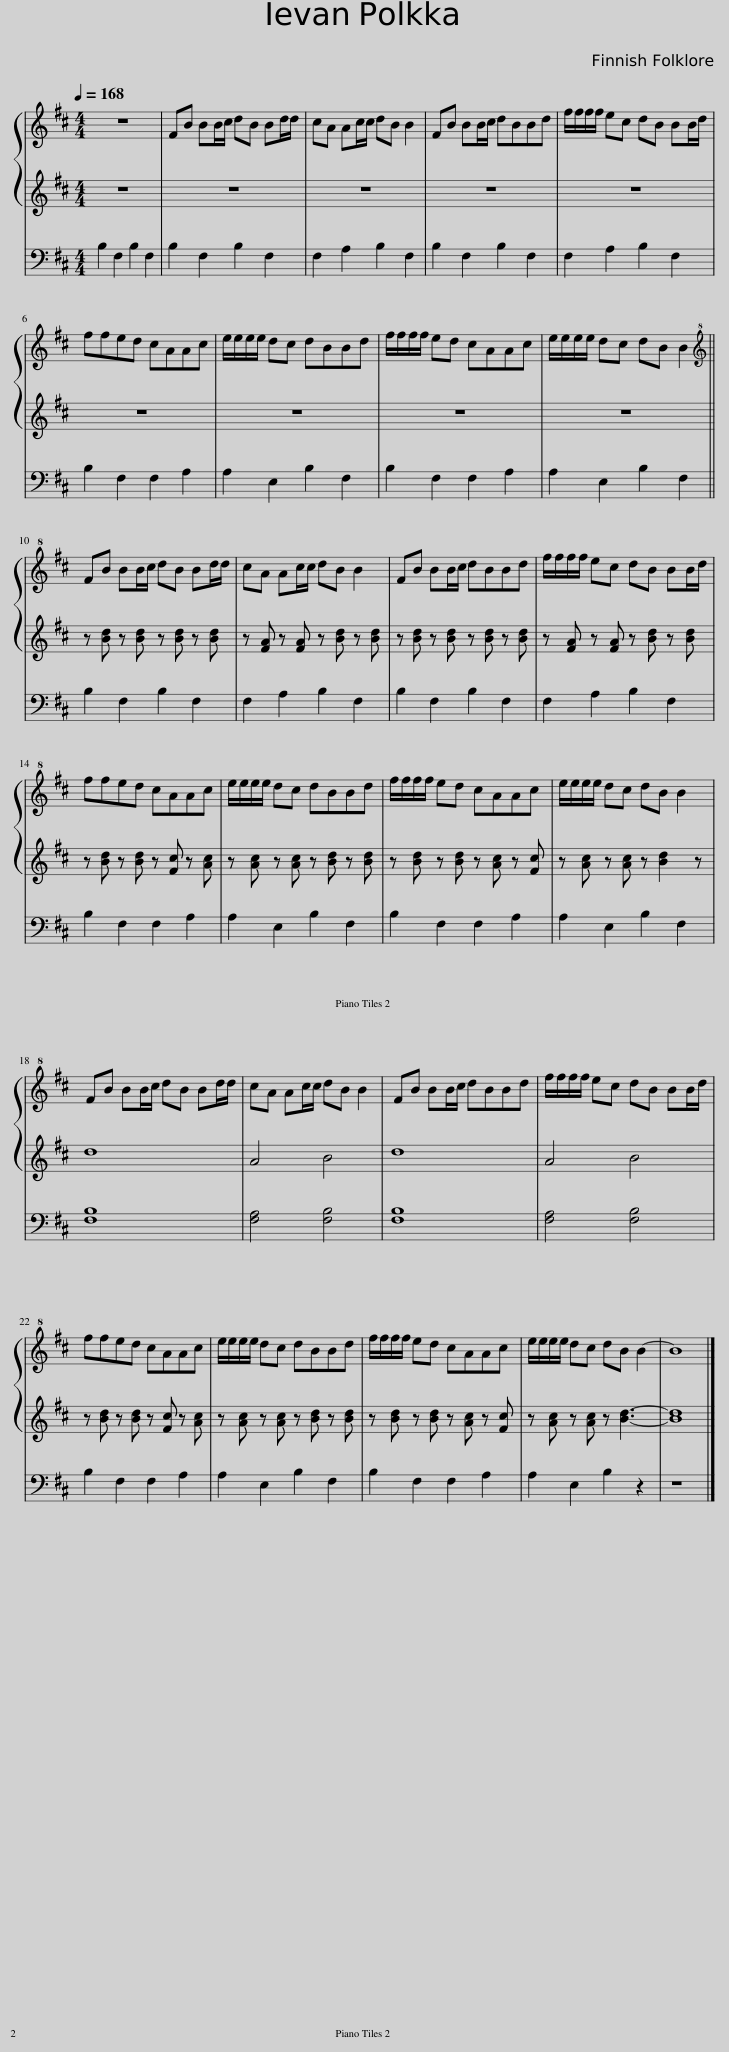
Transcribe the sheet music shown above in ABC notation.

X:1
%%score { 1 | 2 | 3 }
L:1/8
Q:1/4=168
M:4/4
I:linebreak $
K:D
V:1 treble
V:2 treble
V:3 bass
V:1
 z8 | FB BB/c/ dB Bd/d/ | cA Ac/c/ dB B2 | FB BB/c/ dBBd | f/f/f/f/ ec dB BB/d/ |$ %5
 ffed cAAc | e/e/e/e/ dc dBBd | f/f/f/f/ ed cAAc | e/e/e/e/ dc dB B2 ||$[K:treble+8] FB BB/c/ dB Bd/d/ | %10
 cA Ac/c/ dB B2 | FB BB/c/ dBBd | f/f/f/f/ ec dB BB/d/ |$ ffed cAAc | e/e/e/e/ dc dBBd | %15
 f/f/f/f/ ed cAAc | e/e/e/e/ dc dB B2 |$ FB BB/c/ dB Bd/d/ | cA Ac/c/ dB B2 | FB BB/c/ dBBd | %20
 f/f/f/f/ ec dB BB/d/ |$ ffed cAAc | e/e/e/e/ dc dBBd | f/f/f/f/ ed cAAc | e/e/e/e/ dc dB B2- | %25
 B8 |] %26
V:2
 z8 | z8 | z8 | z8 | z8 |$ %5
 z8 | z8 | z8 | z8 ||$ z [Bd] z [Bd] z [Bd] z [Bd] | %10
 z [FA] z [FA] z [Bd] z [Bd] | z [Bd] z [Bd] z [Bd] z [Bd] | z [FA] z [FA] z [Bd] z [Bd] |$ z [Bd] z [Bd] z [Fc] z [Ac] | z [Ac] z [Ac] z [Bd] z [Bd] | %15
 z [Bd] z [Bd] z [Ac] z [Fc] | z [Ac] z [Ac] z [Bd]2 z |$ d8 | A4 B4 | d8 | %20
 A4 B4 |$ z [Bd] z [Bd] z [Fc] z [Ac] | z [Ac] z [Ac] z [Bd] z [Bd] | z [Bd] z [Bd] z [Ac] z [Fc] | z [Ac] z [Ac] z [Bd]3- | %25
 [Bd]8 |] %26
V:3
 B,2 F,2 B,2 F,2 | B,2 F,2 B,2 F,2 | F,2 A,2 B,2 F,2 | B,2 F,2 B,2 F,2 | F,2 A,2 B,2 F,2 |$ %5
 B,2 F,2 F,2 A,2 | A,2 E,2 B,2 F,2 | B,2 F,2 F,2 A,2 | A,2 E,2 B,2 F,2 ||$ B,2 F,2 B,2 F,2 | %10
 F,2 A,2 B,2 F,2 | B,2 F,2 B,2 F,2 | F,2 A,2 B,2 F,2 |$ B,2 F,2 F,2 A,2 | A,2 E,2 B,2 F,2 | %15
 B,2 F,2 F,2 A,2 | A,2 E,2 B,2 F,2 |$ [F,B,]8 | [F,A,]4 [F,B,]4 | [F,B,]8 | %20
 [F,A,]4 [F,B,]4 |$ B,2 F,2 F,2 A,2 | A,2 E,2 B,2 F,2 | B,2 F,2 F,2 A,2 | A,2 E,2 B,2 z2 | %25
 z8 |] %26
